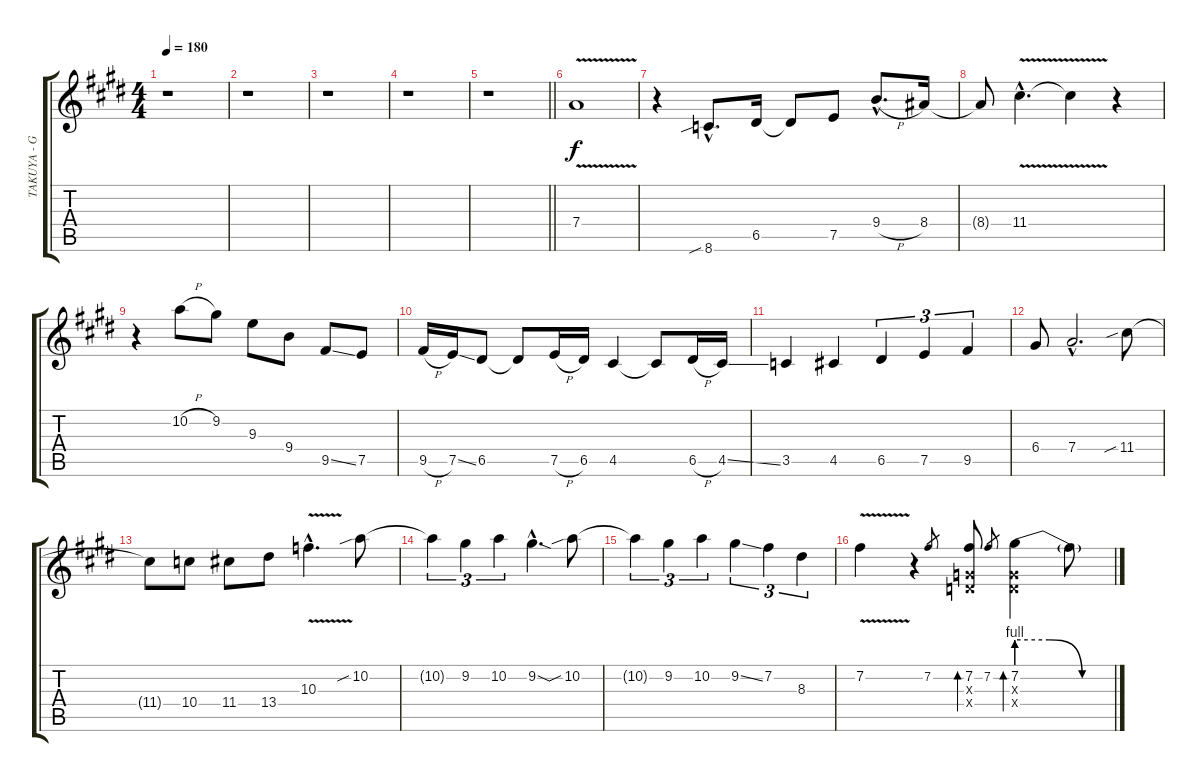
\track ("TAKUYA - Guitar 2" "TAKUYA - G") {instrument overdrivenguitar}
\staff {score tabs}
\tuning (E4 B3 G3 D3 A2 E2) {hide}
\ts (4 4)
\tempo 180
\clef g2
\ks e
r.1{dy f} |
r.1 |
r.1 |
r.1 |
\barLineRight lightlight
r.1 |
7.4{v}.1{volume 16} |
r.4 8.6{sib hac}.8{d} 6.5.16 6.5{t}.8 7.5.8 9.4{h hac}.8{d} 8.4.16 |
8.4{t}.8 11.4{v hac}.4{d} 11.4{t}.4 r.4 |
r.4 10.2{h}.8 9.2.8 9.3.8 9.4.8 9.5{ss}.8 7.5.8 |
9.5{h}.16 7.5{ss}.16 6.5.8 6.5{t}.8 7.5{h}.16 6.5.16 4.5.4 4.5{t}.8 6.5{h}.16 4.5{ss}.16 |
3.5.4 4.5.4 6.5.4{tu (3 2)} 7.5.4{tu (3 2)} 9.5.4{tu (3 2)} |
6.4.8 7.4{hac}.2{d} 11.4{sib}.8 |
11.4{t}.8 10.4.8 11.4.8 13.4.8 10.3{v hac}.4{d} 10.2{sib}.8 |
10.2{t}.4{tu (3 2)} 9.2.4{tu (3 2)} 10.2.4{tu (3 2)} 9.2{sod hac}.4{d} 10.2{sib}.8 |
10.2{t}.4{tu (3 2)} 9.2.4{tu (3 2)} 10.2.4{tu (3 2)} 9.2{ss}.4{tu (3 2)} 7.2.4{tu (3 2)} 8.3.4{tu (3 2)} |
7.2{v}.4 r.4 7.2.8{gr} (7.2 0.3{x} 0.4{x}).8{bd 480} 7.2.8{gr} (7.2{be (custom 0 4 20 4 40 0 60 0)} 0.3{x} 0.4{x}).4{bd 480} 7.2{t}.8
